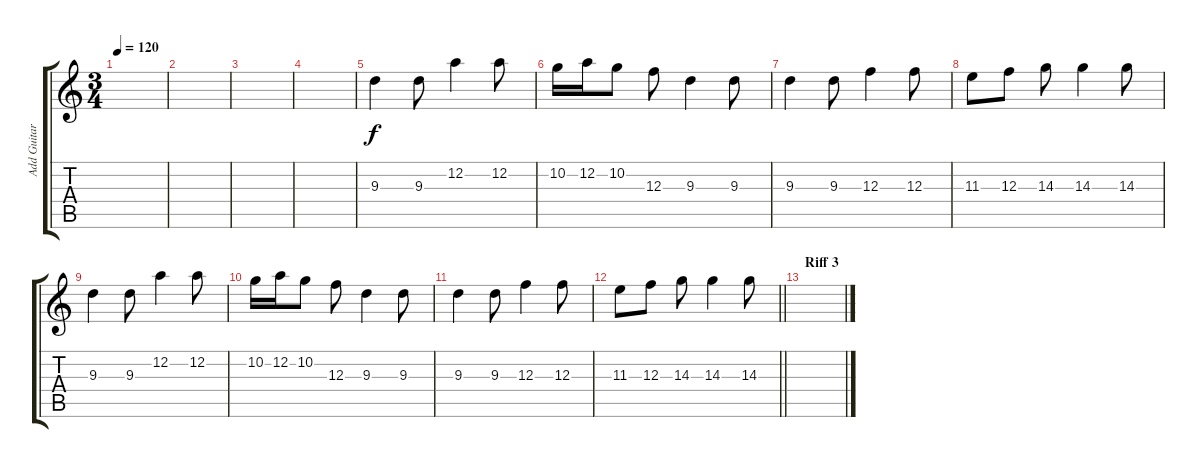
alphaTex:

\track ("Add Guitar 2" "Add Guitar") {instrument distortionguitar}
\staff {score tabs}
\tuning (D4 A3 F3 C3 G2 D2) {hide}
\ts (3 4)
\tempo 120
\clef g2
\ks c
|
|
|
|
9.3.4 9.3.8 12.2.4 12.2.8 |
10.2.16 12.2.16 10.2.8 12.3.8 9.3.4 9.3.8 |
9.3.4 9.3.8 12.3.4 12.3.8 |
11.3.8 12.3.8 14.3.8 14.3.4 14.3.8 |
9.3.4 9.3.8 12.2.4 12.2.8 |
10.2.16 12.2.16 10.2.8 12.3.8 9.3.4 9.3.8 |
9.3.4 9.3.8 12.3.4 12.3.8 |
\barLineRight lightlight
11.3.8 12.3.8 14.3.8 14.3.4 14.3.8 |
\section ("" "Riff 3")
